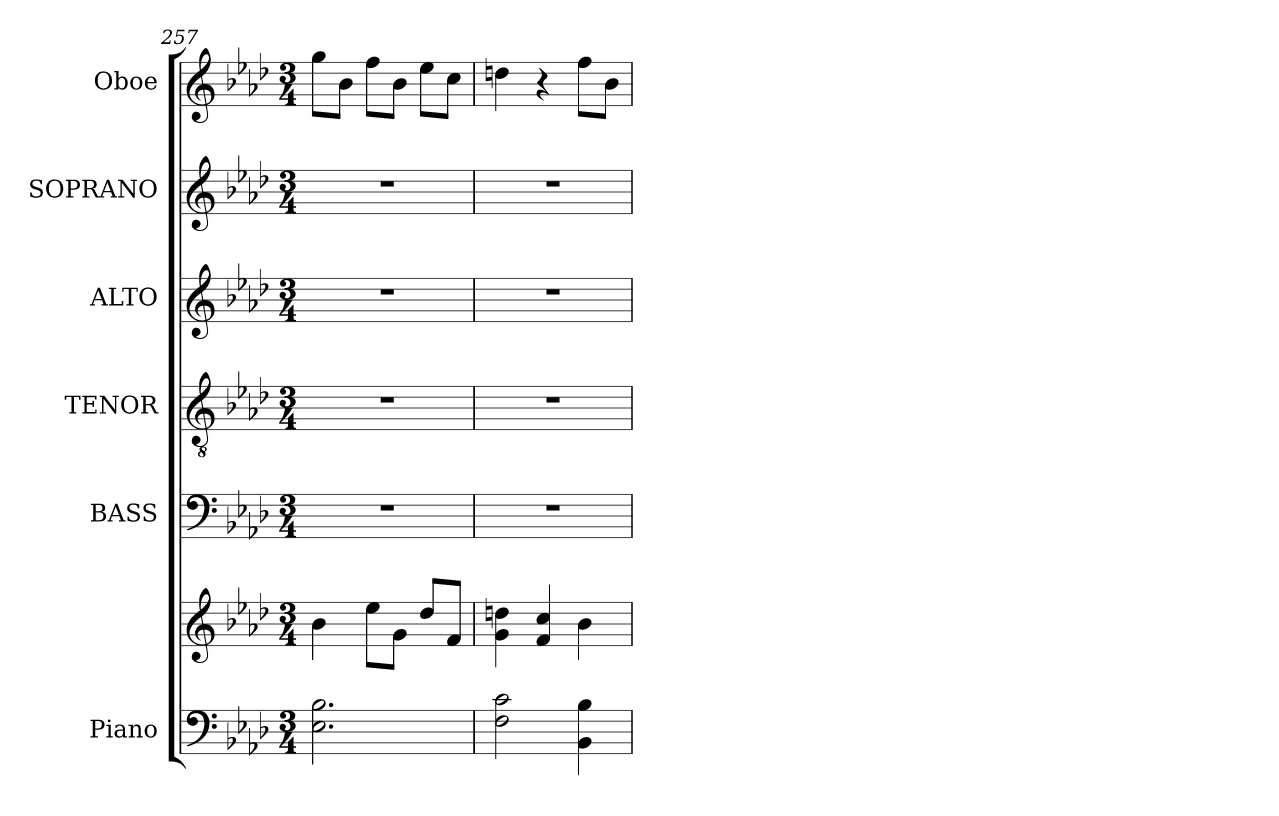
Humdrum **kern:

**kern	**kern	**kern	**kern	**kern	**kern	**kern
*part6	*part6	*part5	*part4	*part3	*part2	*part1
*staff7	*staff6	*staff5	*staff4	*staff3	*staff2	*staff1
*I"Piano	*	*I"BASS	*I"TENOR	*I"ALTO	*I"SOPRANO	*I"Oboe
*I'Pno.	*	*I'B.	*I'T.	*I'A.	*I'S.	*I'Ob.
*clefF4	*clefG2	*clefF4	*clefGv2	*clefG2	*clefG2	*clefG2
*	*	*	*ITrd7c12	*	*	*
*k[b-e-a-d-]	*k[b-e-a-d-]	*k[b-e-a-d-]	*k[b-e-a-d-]	*k[b-e-a-d-]	*k[b-e-a-d-]	*k[b-e-a-d-]
*A-:	*A-:	*A-:	*A-:	*A-:	*A-:	*A-:
*M3/4	*M3/4	*M3/4	*M3/4	*M3/4	*M3/4	*M3/4
=257	=257	=257	=257	=257	=257	=257
!	!	!LO:N:vis=1	!LO:N:vis=1	!LO:N:vis=1	!LO:N:vis=1	!
2.E-i\ 2.B-i	4b-i\	2.r	2.r	2.r	2.r	8ggi\L
.	.	.	.	.	.	8b-i\J
.	8ee-i\L	.	.	.	.	8ffi\L
.	8gi\J	.	.	.	.	8b-i\J
.	8dd-i/L	.	.	.	.	8ee-i\L
.	8fi/J	.	.	.	.	8cci\J
=258	=258	=258	=258	=258	=258	=258
!	!	!LO:N:vis=1	!LO:N:vis=1	!LO:N:vis=1	!LO:N:vis=1	!
2Fi\ 2ci	4gi\ 4ddni	2.r	2.r	2.r	2.r	4ddni\
.	4fi/ 4cci	.	.	.	.	4r
4BB-i\ 4B-i	4b-i\	.	.	.	.	8ffi\L
.	.	.	.	.	.	8b-i\J
=	=	=	=	=	=	=
*-	*-	*-	*-	*-	*-	*-
